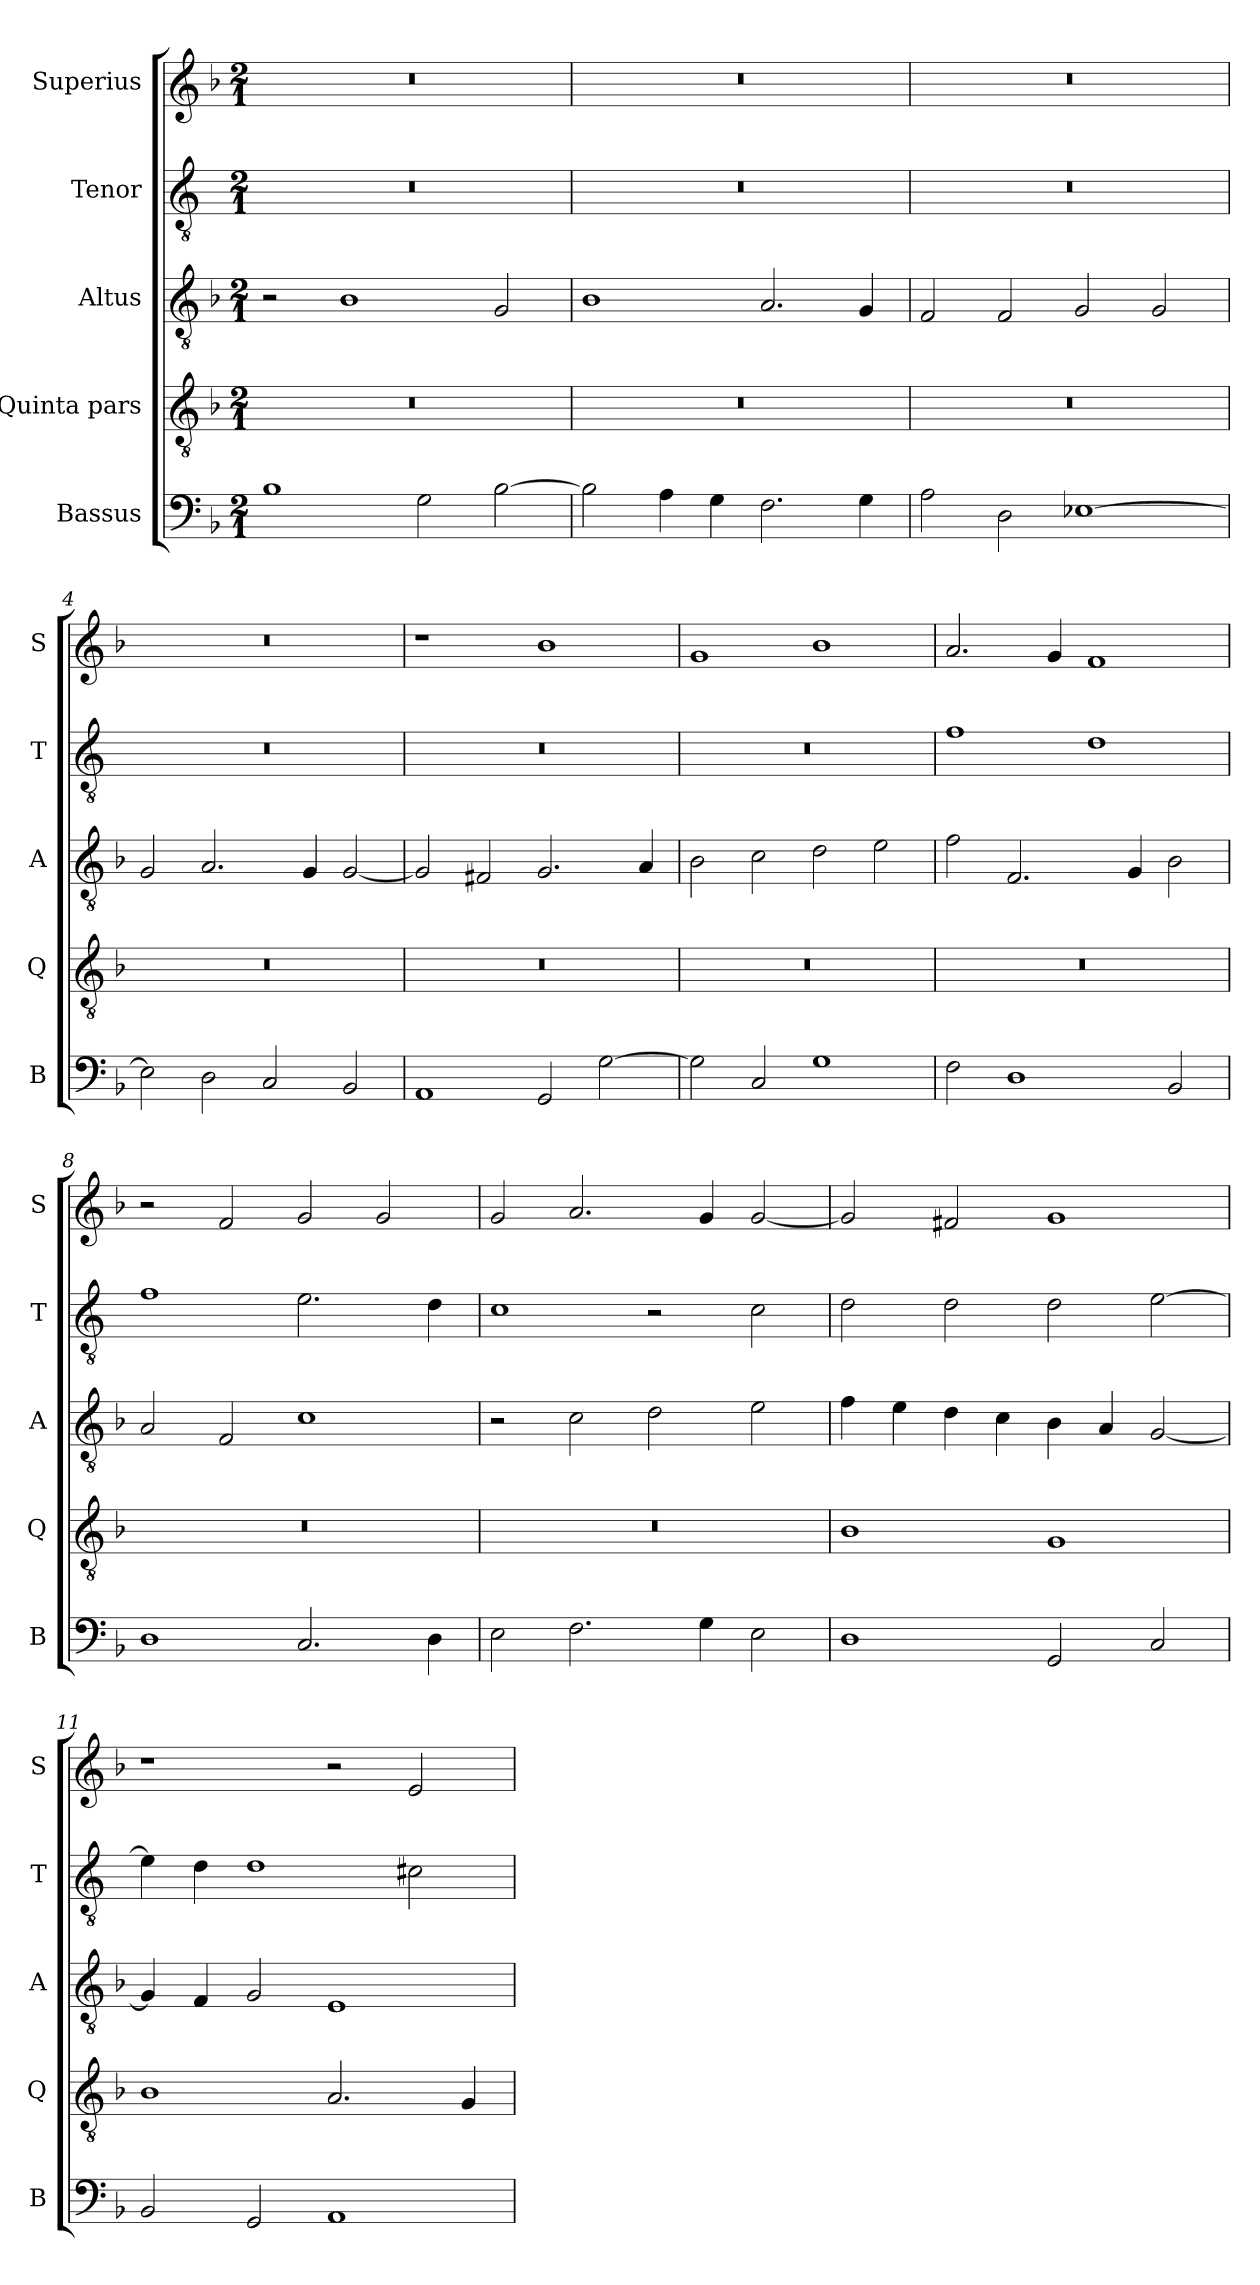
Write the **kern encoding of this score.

**kern	**kern	**kern	**kern	**kern
*part5	*part4	*part3	*part2	*part1
*staff5	*staff4	*staff3	*staff2	*staff1
*I"Bassus	*I"Quinta pars	*I"Altus	*I"Tenor	*I"Superius
*I'B	*I'Q	*I'A	*I'T	*I'S
*clefF4	*clefGv2	*clefGv2	*clefGv2	*clefG2
*k[b-]	*k[b-]	*k[b-]	*k[]	*k[b-]
*M2/1	*M2/1	*M2/1	*M2/1	*M2/1
=1	=1	=1	=1	=1
1B-	0r	2r	0r	0r
.	.	1B-	.	.
2G\	.	.	.	.
[2B-\	.	2G/	.	.
=2	=2	=2	=2	=2
2B-\]	0r	1B-	0r	0r
4A\	.	.	.	.
4G\	.	.	.	.
2.F\	.	2.A/	.	.
4G\	.	4G/	.	.
=3	=3	=3	=3	=3
2A\	0r	2F/	0r	0r
2D\	.	2F/	.	.
[1E-X	.	2G/	.	.
.	.	2G/	.	.
=4	=4	=4	=4	=4
2E-\]	0r	2G/	0r	0r
2D\	.	2.A/	.	.
2C/	.	.	.	.
.	.	4G/	.	.
2BB-/	.	[2G/	.	.
=5	=5	=5	=5	=5
1AA	0r	2G/]	0r	1r
.	.	2F#X/	.	.
2GG/	.	2.G/	.	1b-
[2G\	.	.	.	.
.	.	4A/	.	.
=6	=6	=6	=6	=6
2G\]	0r	2B-\	0r	1g
2C/	.	2c\	.	.
1G	.	2d\	.	1b-
.	.	2e\	.	.
=7	=7	=7	=7	=7
2F\	0r	2f\	1f	2.a/
1D	.	2.F/	.	.
.	.	.	.	4g/
.	.	.	1d	1f
.	.	4G/	.	.
2BB-/	.	2B-\	.	.
=8	=8	=8	=8	=8
1D	0r	2A/	1f	2r
.	.	2F/	.	2f/
2.C/	.	1c	2.e\	2g/
.	.	.	.	2g/
4D\	.	.	4d\	.
=9	=9	=9	=9	=9
2E\	0r	2r	1c	2g/
2.F\	.	2c\	.	2.a/
.	.	2d\	2r	.
4G\	.	.	.	4g/
2E\	.	2e\	2c\	[2g/
=10	=10	=10	=10	=10
1D	1B-	4f\	2d\	2g/]
.	.	4e\	.	.
.	.	4d\	2d\	2f#X/
.	.	4c\	.	.
2GG/	1G	4B-\	2d\	1g
.	.	4A/	.	.
2C/	.	[2G/	[2e\	.
=11	=11	=11	=11	=11
2BB-/	1B-	4G/]	4e\]	1r
.	.	4F/	4d\	.
2GG/	.	2G/	1d	.
1AA	2.A/	1E	.	2r
.	.	.	2c#X\	2e/
.	4G/	.	.	.
=	=	=	=	=
*-	*-	*-	*-	*-
